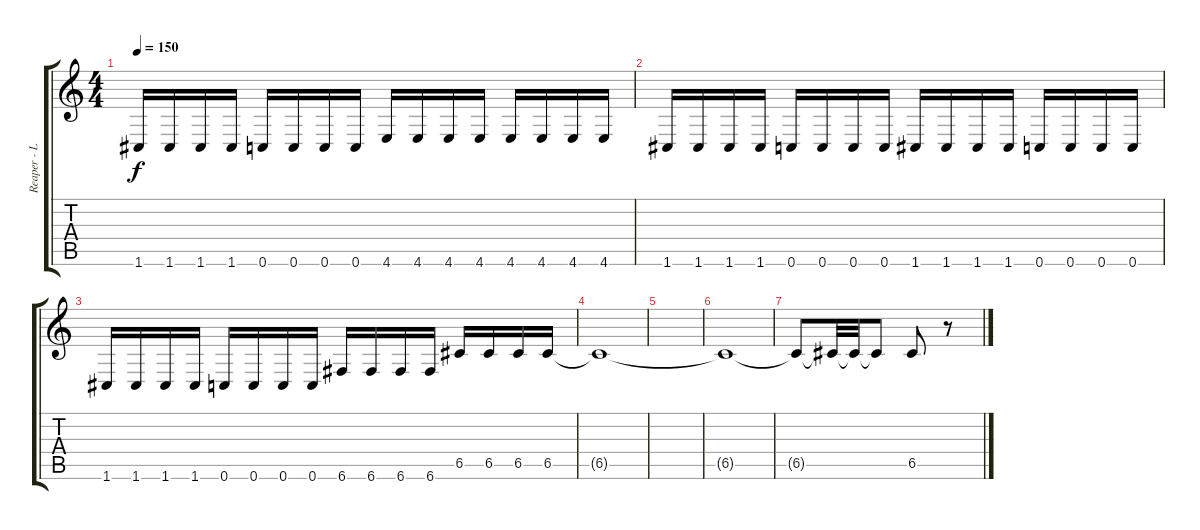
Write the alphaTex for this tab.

\track ("Reaper - Left" "Reaper - L") {instrument overdrivenguitar}
\staff {score tabs}
\tuning (D4 A3 F3 C3 G2 C2) {hide}
\ts (4 4)
\tempo 150
\clef g2
\ks c
1.6.16{dy f} 1.6.16 1.6.16 1.6.16 0.6.16 0.6.16 0.6.16 0.6.16 4.6.16 4.6.16 4.6.16 4.6.16 4.6.16 4.6.16 4.6.16 4.6.16 |
1.6.16 1.6.16 1.6.16 1.6.16 0.6.16 0.6.16 0.6.16 0.6.16 1.6.16 1.6.16 1.6.16 1.6.16 0.6.16 0.6.16 0.6.16 0.6.16 |
1.6.16 1.6.16 1.6.16 1.6.16 0.6.16 0.6.16 0.6.16 0.6.16 6.6.16 6.6.16 6.6.16 6.6.16 6.5.16 6.5.16 6.5.16 6.5.16 |
6.5{t}.1 |
|
6.5{t}.1 |
6.5{t}.8 6.5{t}.32 6.5{t}.32 6.5{t}.8 6.5.8 r.8
